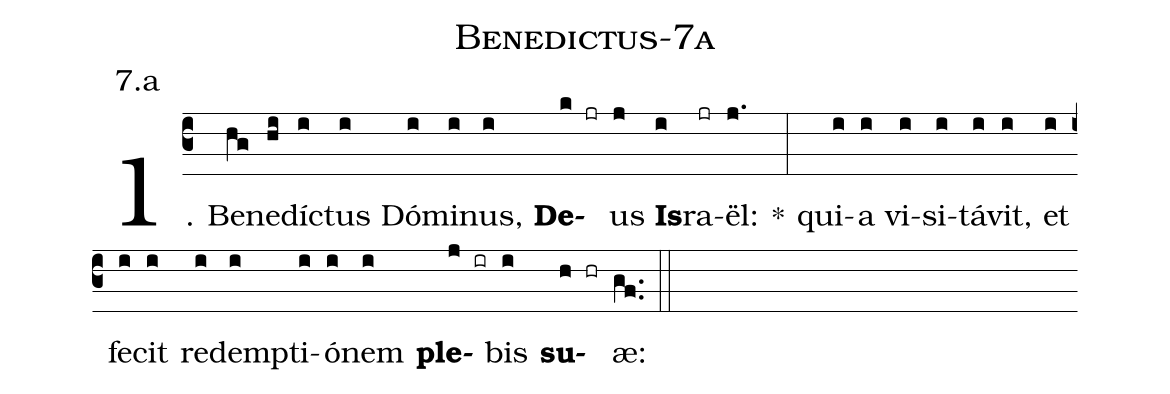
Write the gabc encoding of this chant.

name: Benedictus-7a;
annotation: 7.a;
%%
(c3)1. Be(hg)ne(hi)díc(i)tus(i) Dó(i)mi(i)nus,(i) <b>De</b>(k jr)us(j) <b>Is</b>(i)ra(jr)ël:(j.) *(:) qui(i)a(i) vi(i)si(i)tá(i)vit,(i) et(i) fe(i)cit(i) red(i)emp(i)ti(i)ó(i)nem(i) <b>ple</b>(j ir)bis(i) <b>su</b>(h hr)æ:(gf..) (::)
